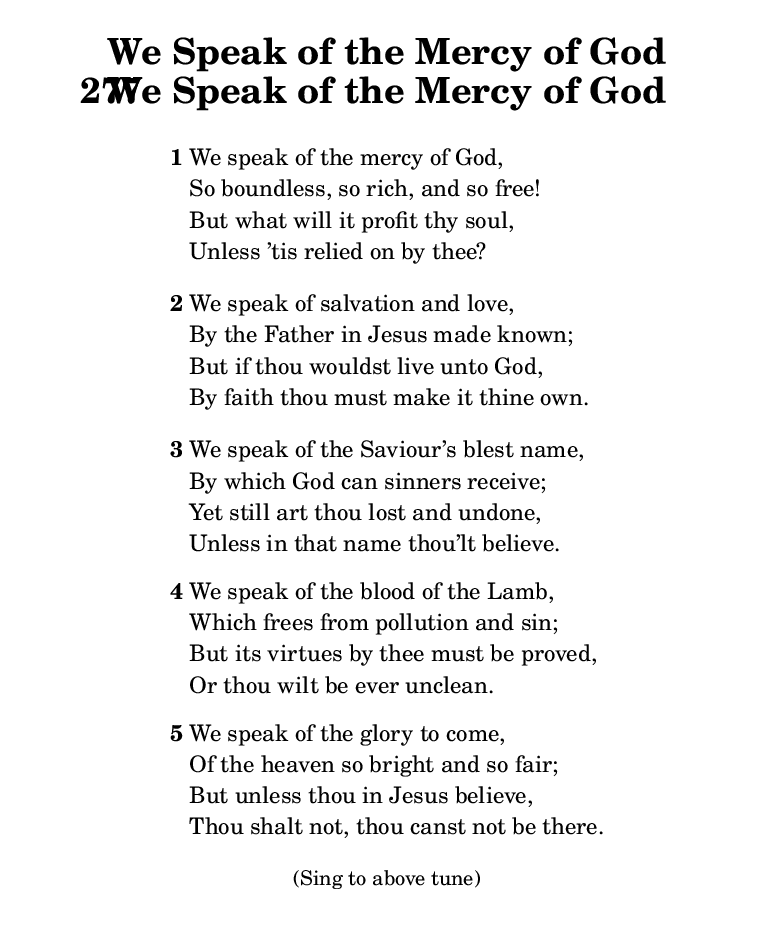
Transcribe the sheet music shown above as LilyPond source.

\include "common/global.ily"
\paper {
  \include "common/paper.ily"
}

\header{
  %gospel
  hymnnumber = "277"
  title = "We Speak of the Mercy of God"
  tunename = ""
  meter = ""
  poet = ""
  composer = ""
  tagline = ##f
}

global = {
  \include "common/overrides.ily"
  \override Staff.TimeSignature.style = #'numbered
  \time 4/4
  \override Score.MetronomeMark.transparent = ##t % hide all fermata changes too
  \tempo 4=120
  \key a \major
  \partial 2
  \autoBeamOff
}

notesSoprano = {
\global
\relative c' {

  e2 | a a4 a | a( b) cis b | a2
  gis4( a) | b2 b4 b | b( cis) d b | cis2 \eogbreak
  a4( cis) | e2 e4 e | e2 d4 cis | b2
  e,2 | fis d'4 d | cis( b) a gis | a2

  \bar "|."

}
}

notesAlto = {
\global
\relative e' {

  e2 | e e4 e | e2 e4 e | e2
  e2 | e e4 e | e2 e4 e | e2
  e4( a) | a2 a4 a | a2 gis4 a | gis2
  e2 | d2 fis4 e | e( fis) e d | cis2

}
}

notesTenor = {
\global
\relative a {

  cis2 | cis cis4 cis | cis4( d) e d | cis2
  b4( a) | gis2 gis4 gis | gis( a) b gis | a2
  cis4( e) | e2 e4 e | e2 e4 e | e2
  a,2 | a a4 gis | a( d) cis b | a2

}
}

notesBass = {
\global
\relative f {

  a2 | a a4 a | e2 e4 e | a,2
  e'2 | e e4 e | e2 e4 e | a,2
  a'2 | cis2 cis4 cis | cis2 b4 a | e2
  cis2 | d b4 b | cis( d) e e | a,2

}
}

wordsA = \markuplist {

\line { We speak of the mercy of God, }
\line { So boundless, so rich, and so free! }
\line { But what will it profit thy soul, }
\line { Unless ’tis relied on by thee? }

}

wordsB = \markuplist {

\line { We speak of salvation and love, }
\line { By the Father in Jesus made known; }
\line { But if thou wouldst live unto God, } % XXX blue book has "would’st"
\line { By faith thou must make it thine own. }

}

wordsC = \markuplist {

\line { We speak of the Saviour’s blest name, }
\line { By which God can sinners receive; }
\line { Yet still art thou lost and undone, }
\line { Unless in that name thou’lt believe. }

}

wordsD = \markuplist {

\line { We speak of the blood of the Lamb, }
\line { Which frees from pollution and sin; }
\line { But its virtues by thee must be proved, }
\line { Or thou wilt be ever unclean. }

}

wordsE = \markuplist {

\line { We speak of the glory to come, }
\line { Of the heaven so bright and so fair; }
\line { But unless thou in Jesus believe, }
\line { Thou shalt not, thou canst not be there. }

}

% this markup is all empirical, and brittle
\markup {
  \column {
    \column {
      \fill-line {
        \huge \larger \larger \bold {
          "  277"
          "We Speak of the Mercy of God"
          \null
        }
      }
    }

    \vspace #1

    \fill-line {
      \null

      \column {
        \line{ \bold 1 \column { \wordsA } }
        \vspace #1
        \line{ \bold 2 \column { \wordsB } }
        \vspace #1
        \line{ \bold 3 \column { \wordsC } }
        \vspace #1
        \line{ \bold 4 \column { \wordsD } }
        \vspace #1
        \line{ \bold 5 \column { \wordsE } }
      }

      \null
    }
    \vspace #1 \fill-line \smaller { "(Sing to above tune)" }
  }
}

\score {
  \context ChoirStaff <<
    \context Staff = upper <<
      \set Staff.autoBeaming = ##f
      \set ChoirStaff.systemStartDelimiter = #'SystemStartBar
      \set ChoirStaff.printPartCombineTexts = ##f
      \partcombine #'(2 . 9) \notesSoprano \notesAlto
      \context NullVoice = sopranos { \voiceOne << \notesSoprano >> }
      \context NullVoice = altos { \voiceTwo << \notesAlto >> }
    >>
    \context Staff = men <<
      \set Staff.autoBeaming = ##f
      \clef bass
      \set ChoirStaff.printPartCombineTexts = ##f
      \partcombine #'(2 . 9) \notesTenor \notesBass
      \context NullVoice = tenors { \voiceOne << \notesTenor >> }
      \context NullVoice = basses { \voiceTwo << \notesBass >> }
    >>
  >>
  \midi{
    \include "common/midi.ily"
  }
}

\version "2.19.49"  % necessary for upgrading to future LilyPond versions.

% vi:set et ts=2 sw=2 ai nocindent syntax=lilypond:
